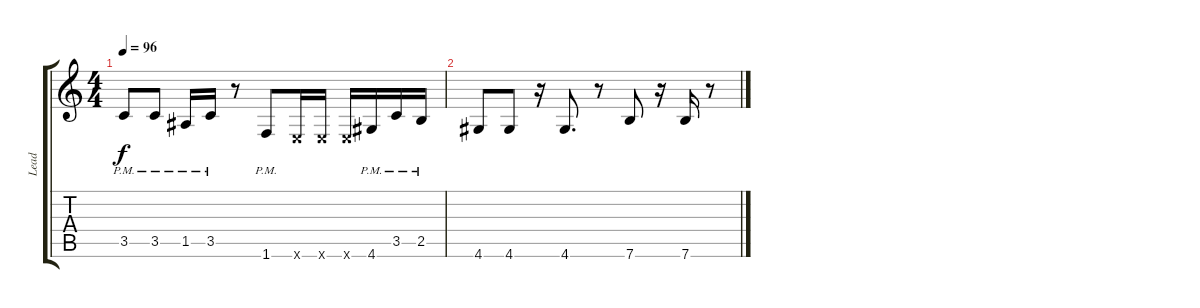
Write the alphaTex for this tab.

\track ("Lead" "Lead") {instrument overdrivenguitar}
\staff {score tabs}
\tuning (E4 B3 G3 D3 A2 E2) {hide}
\ts (4 4)
\tempo 96
\clef g2
\ks c
3.5{pm}.8{dy f} 3.5{pm}.8 1.5{pm}.16 3.5{pm}.16 r.8 1.6{pm}.8 0.6{x}.16 0.6{x}.16 0.6{x}.16 4.6{pm}.16 3.5{pm}.16 2.5{pm}.16 |
4.6.8 4.6.8 r.16 4.6.8{d} r.8 7.6.8 r.16 7.6.16 r.8
